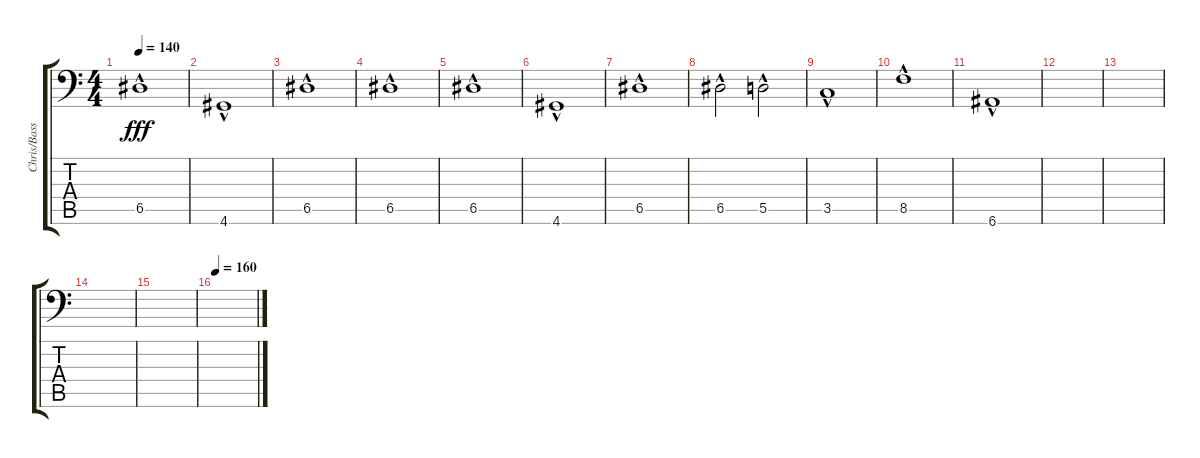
\track ("Chris/Bass" "Chris/Bass") {instrument electricbassfinger}
\staff {score tabs}
\tuning (E3 B2 G2 D2 A1 E1) {hide}
\ts (4 4)
\tempo 140
\clef f4
\ks c
6.5{hac}.1{dy fff} |
4.6{hac}.1 |
6.5{hac}.1 |
6.5{hac}.1 |
6.5{hac}.1 |
4.6{hac}.1 |
6.5{hac}.1 |
6.5{hac}.2 5.5{hac}.2 |
3.5{hac}.1 |
8.5{hac}.1 |
6.6{hac}.1 |
|
|
|
|
\tempo 160
